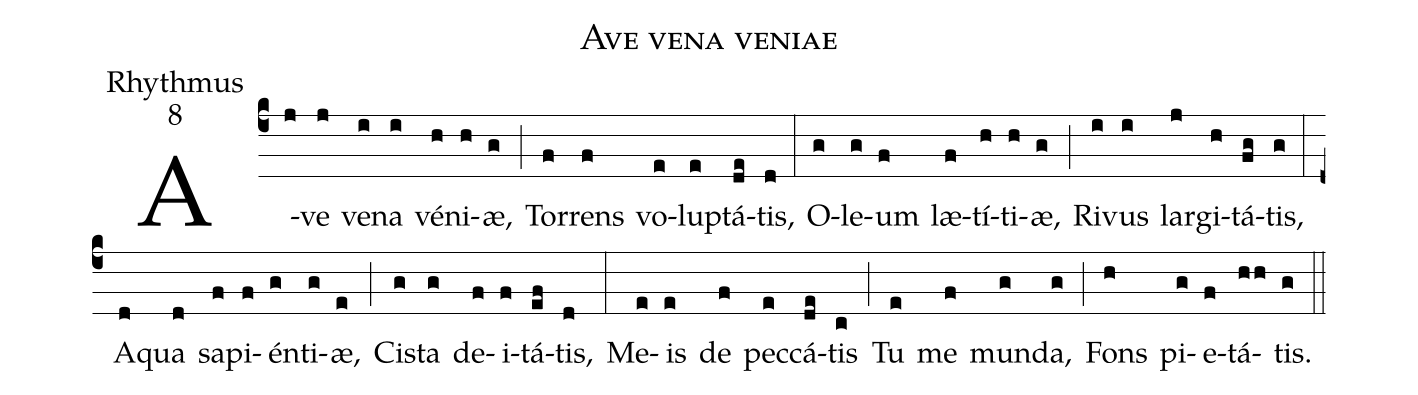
name:Ave vena veniae;
office-part:Rhythmus;
mode:8;
%%
(c4) A(j)ve(j) ve(i)na(i) vé(h)ni(h)æ,(g) (;) Tor(f)rens(f) vo(e)lu(e)ptá(de)tis,(d) (:) O(g)le(g)um(f) læ(f)tí(h)ti(h)æ,(g) (;) Ri(i)vus(i) lar(j)gi(h)tá(fg)tis,(g) (:) A(d)qua(d) sa(f)pi(f)én(g)ti(g)æ,(e) (;) Ci(g)sta(g) de(f)i(f)tá(ef)tis,(d) (:) Me(e)is(e) de(f) pec(e)cá(de)tis(c) (;) Tu(e) me(f) mun(g)da,(g) (;) Fons(h) pi(g)e(f)tá(hh)tis.(g) (::)
